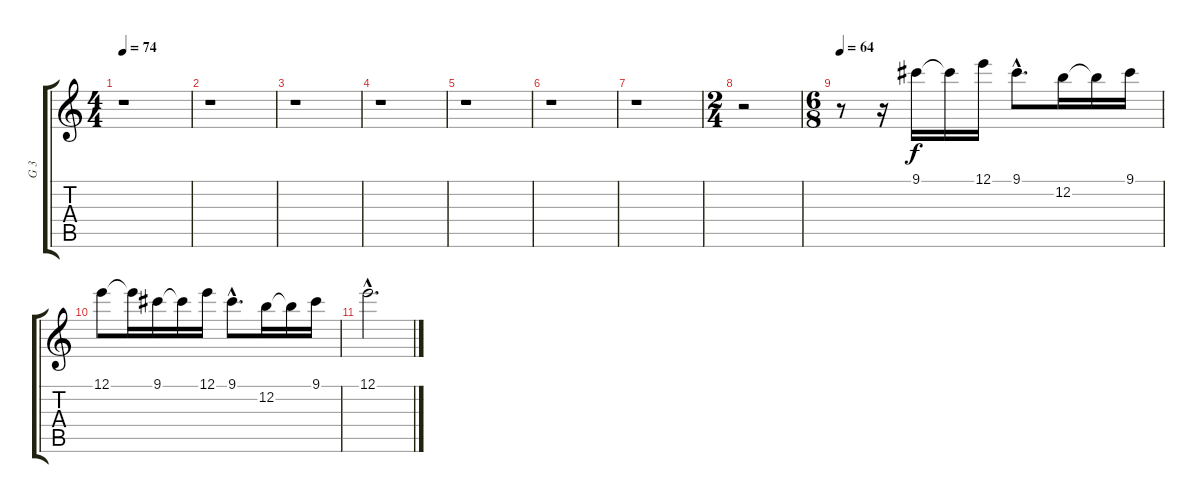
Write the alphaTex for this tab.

\track ("G 3" "G 3") {instrument acousticguitarsteel}
\staff {score tabs}
\tuning (E4 B3 G3 D3 A2 E2) {hide}
\ts (4 4)
\tempo 74
\clef g2
\ks c
r.1{dy f} |
r.1 |
r.1 |
r.1 |
r.1 |
r.1 |
r.1 |
\ts (2 4)
r.2 |
\ts (6 8)
\tempo 64
r.8 r.16 9.1.16 9.1{t}.16 12.1.16 9.1{hac}.8{d} 12.2.16 12.2{t}.16 9.1.16 |
12.1.8 12.1{t}.16 9.1.16 9.1{t}.16 12.1.16 9.1{hac}.8{d} 12.2.16 12.2{t}.16 9.1.16 |
12.1{hac}.2{d}
